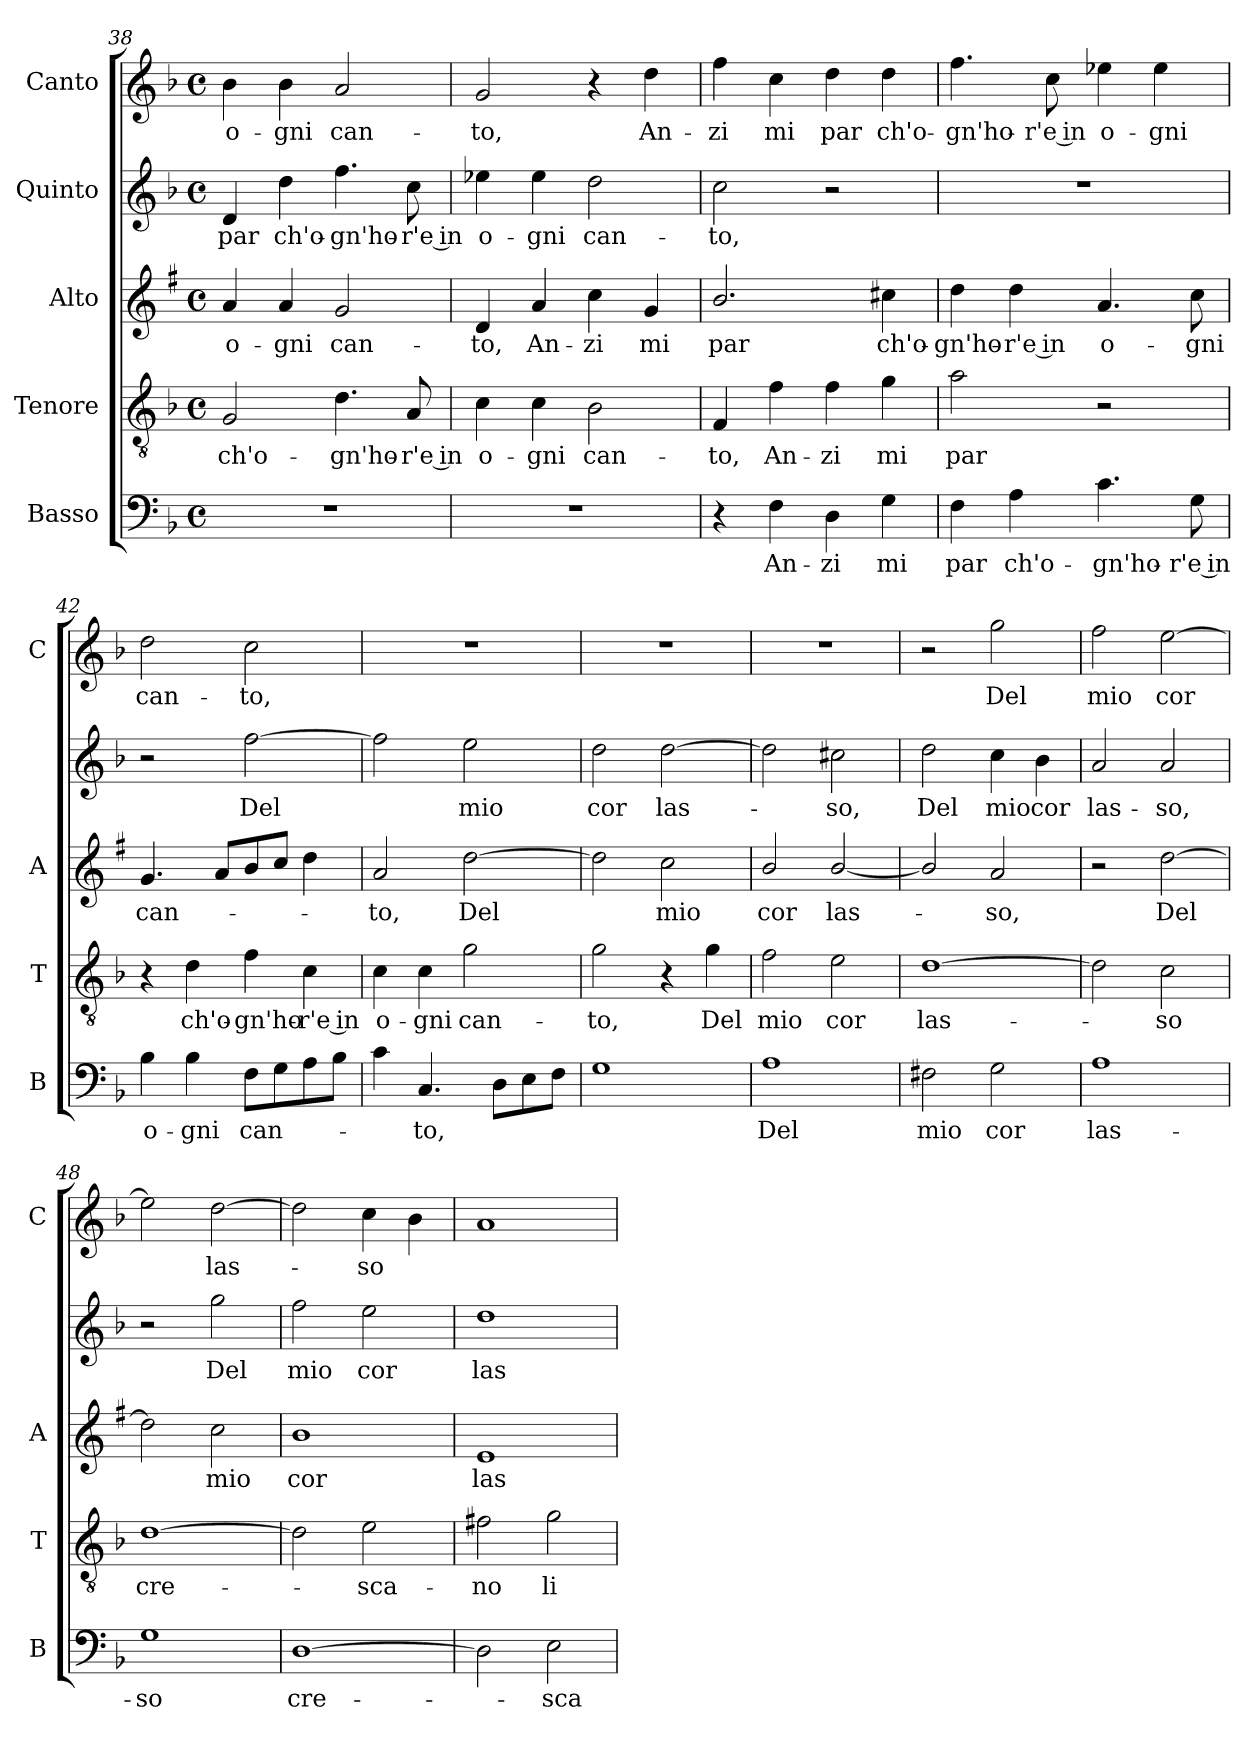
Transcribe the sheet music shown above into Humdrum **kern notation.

**kern	**text	**kern	**text	**kern	**text	**kern	**text	**kern	**text
*part5	*part5	*part4	*part4	*part3	*part3	*part2	*part2	*part1	*part1
*staff5	*staff5	*staff4	*staff4	*staff3	*staff3	*staff2	*staff2	*staff1	*staff1
*I"Basso	*	*I"Tenore	*	*I"Alto	*	*I"Quinto	*	*I"Canto	*
*I'B	*	*I'T	*	*I'A	*	*	*	*I'C	*
*clefF4	*	*clefGv2	*	*clefG2	*	*clefG2	*	*clefG2	*
*	*	*	*	*ITrd1c2	*	*	*	*	*
*k[b-]	*	*k[b-]	*	*k[b-]	*	*k[b-]	*	*k[b-]	*
*F:	*	*F:	*	*F:	*	*F:	*	*F:	*
*M4/4	*	*M4/4	*	*M4/4	*	*M4/4	*	*M4/4	*
*met(c)	*	*met(c)	*	*met(c)	*	*met(c)	*	*met(c)	*
=38	=38	=38	=38	=38	=38	=38	=38	=38	=38
!	!	!	!LO:LY:b	!	!LO:LY:b	!	!LO:LY:b	!	!LO:LY:b
1r	.	2G/	ch'o-	4g/	o-	4d/	par	4b-\	o-
!	!	!	!	!	!LO:LY:b	!	!LO:LY:b	!	!LO:LY:b
.	.	.	.	4g/	-gni	4dd\	ch'o-	4b-\	-gni
!	!	!	!LO:LY:b	!	!LO:LY:b	!	!LO:LY:b	!	!LO:LY:b
.	.	4.d\	-gn'ho-	2f/	can-	4.ff\	-gn'ho-	2a/	can-
!	!	!	!LO:LY:b	!	!	!	!LO:LY:b	!	!
.	.	8A/	-r'e in	.	.	8cc\	-r'e in	.	.
=39	=39	=39	=39	=39	=39	=39	=39	=39	=39
!	!	!	!LO:LY:b	!	!LO:LY:b	!	!LO:LY:b	!	!LO:LY:b
1r	.	4c\	o-	4c/	-to,	4ee-X\	o-	2g/	-to,
!	!	!	!LO:LY:b	!	!LO:LY:b	!	!LO:LY:b	!	!
.	.	4c\	-gni	4g/	An-	4ee-\	-gni	.	.
!	!	!	!LO:LY:b	!	!LO:LY:b	!	!LO:LY:b	!	!
.	.	2B-\	can-	4b-\	-zi	2dd\	can-	4r	.
!	!	!	!	!	!LO:LY:b	!	!	!	!LO:LY:b
.	.	.	.	4f/	mi	.	.	4dd\	An-
=40	=40	=40	=40	=40	=40	=40	=40	=40	=40
!	!	!	!LO:LY:b	!	!LO:LY:b	!	!LO:LY:b	!	!LO:LY:b
4r	.	4F/	-to,	2.a/	par	2cc\	-to,	4ff\	-zi
!	!LO:LY:b	!	!LO:LY:b	!	!	!	!	!	!LO:LY:b
4F\	An-	4f\	An-	.	.	.	.	4cc\	mi
!	!LO:LY:b	!	!LO:LY:b	!	!	!	!	!	!LO:LY:b
4D\	-zi	4f\	-zi	.	.	2r	.	4dd\	par
!	!LO:LY:b	!	!LO:LY:b	!	!LO:LY:b	!	!	!	!LO:LY:b
4G\	mi	4g\	mi	4bn\	ch'o-	.	.	4dd\	ch'o-
=41	=41	=41	=41	=41	=41	=41	=41	=41	=41
!	!LO:LY:b	!	!LO:LY:b	!	!LO:LY:b	!	!	!	!LO:LY:b
4F\	par	2a\	par	4cc\	-gn'ho-	1r	.	4.ff\	-gn'ho-
!	!LO:LY:b	!	!	!	!LO:LY:b	!	!	!	!
4A\	ch'o-	.	.	4cc\	-r'e in	.	.	.	.
!	!	!	!	!	!	!	!	!	!LO:LY:b
.	.	.	.	.	.	.	.	8cc\	-r'e in
!	!LO:LY:b	!	!	!	!LO:LY:b	!	!	!	!LO:LY:b
4.c\	-gn'ho-	2r	.	4.g/	o-	.	.	4ee-X\	o-
!	!	!	!	!	!	!	!	!	!LO:LY:b
.	.	.	.	.	.	.	.	4ee-\	-gni
!	!LO:LY:b	!	!	!	!LO:LY:b	!	!	!	!
8G\	-r'e in	.	.	8b-\	-gni	.	.	.	.
=42	=42	=42	=42	=42	=42	=42	=42	=42	=42
!	!LO:LY:b	!	!	!	!LO:LY:b	!	!	!	!LO:LY:b
4B-\	o-	4r	.	4.f/	can-	2r	.	2dd\	can-
!	!LO:LY:b	!	!LO:LY:b	!	!	!	!	!	!
4B-\	-gni	4d\	ch'o-	.	.	.	.	.	.
.	.	.	.	8g/L	.	.	.	.	.
!	!LO:LY:b	!	!LO:LY:b	!	!	!	!LO:LY:b	!	!LO:LY:b
8F\L	can-	4f\	-gn'ho-	8a/	.	[2ff\	Del	2cc\	-to,
8G\	.	.	.	8b-/J	.	.	.	.	.
!	!	!	!LO:LY:b	!	!	!	!	!	!
8A\	.	4c\	-r'e in	4cc\	.	.	.	.	.
8B-\J	.	.	.	.	.	.	.	.	.
!!LO:LB:g=z
=43	=43	=43	=43	=43	=43	=43	=43	=43	=43
!	!	!	!LO:LY:b	!	!LO:LY:b	!	!	!	!
4c\	.	4c\	o-	2g/	-to,	2ff\]	.	1r	.
!	!LO:LY:b	!	!LO:LY:b	!	!	!	!	!	!
4.C/	-to,	4c\	-gni	.	.	.	.	.	.
!	!	!	!LO:LY:b	!	!LO:LY:b	!	!LO:LY:b	!	!
.	.	2g\	can-	[2cc\	Del	2ee\	mio	.	.
8D\L	.	.	.	.	.	.	.	.	.
8E\	.	.	.	.	.	.	.	.	.
8F\J	.	.	.	.	.	.	.	.	.
=44	=44	=44	=44	=44	=44	=44	=44	=44	=44
!	!	!	!LO:LY:b	!	!	!	!LO:LY:b	!	!
1G	.	2g\	-to,	2cc\]	.	2dd\	cor	1r	.
!	!	!	!	!	!LO:LY:b	!	!LO:LY:b	!	!
.	.	4r	.	2b-\	mio	[2dd\	las-	.	.
!	!	!	!LO:LY:b	!	!	!	!	!	!
.	.	4g\	Del	.	.	.	.	.	.
=45	=45	=45	=45	=45	=45	=45	=45	=45	=45
!	!LO:LY:b	!	!LO:LY:b	!	!LO:LY:b	!	!	!	!
1A	Del	2f\	mio	2a/	cor	2dd\]	.	1r	.
!	!	!	!LO:LY:b	!	!LO:LY:b	!	!LO:LY:b	!	!
.	.	2e\	cor	[2a/	las-	2cc#X\	-so,	.	.
=46	=46	=46	=46	=46	=46	=46	=46	=46	=46
!	!LO:LY:b	!	!LO:LY:b	!	!	!	!LO:LY:b	!	!
2F#X\	mio	[1d	las-	2a/]	.	2dd\	Del	2r	.
!	!LO:LY:b	!	!	!	!LO:LY:b	!	!LO:LY:b	!	!LO:LY:b
2G\	cor	.	.	2g/	-so,	4cc\	mio	2gg\	Del
!	!	!	!	!	!	!	!LO:LY:b	!	!
.	.	.	.	.	.	4b-\	cor	.	.
=47	=47	=47	=47	=47	=47	=47	=47	=47	=47
!	!LO:LY:b	!	!	!	!	!	!LO:LY:b	!	!LO:LY:b
1A	las-	2d\]	.	2r	.	2a/	las-	2ff\	mio
!	!	!	!LO:LY:b	!	!LO:LY:b	!	!LO:LY:b	!	!LO:LY:b
.	.	2c\	-so	[2cc\	Del	2a/	-so,	[2ee\	cor
=48	=48	=48	=48	=48	=48	=48	=48	=48	=48
!	!LO:LY:b	!	!LO:LY:b	!	!	!	!	!	!
1G	-so	[1d	cre-	2cc\]	.	2r	.	2ee\]	.
!	!	!	!	!	!LO:LY:b	!	!LO:LY:b	!	!LO:LY:b
.	.	.	.	2b-\	mio	2gg\	Del	[2dd\	las-
=49	=49	=49	=49	=49	=49	=49	=49	=49	=49
!	!LO:LY:b	!	!	!	!LO:LY:b	!	!LO:LY:b	!	!
[1D	cre-	2d\]	.	1a	cor	2ff\	mio	2dd\]	.
!	!	!	!LO:LY:b	!	!	!	!LO:LY:b	!	!LO:LY:b
.	.	2e\	-sca-	.	.	2ee\	cor	4cc\	-so
.	.	.	.	.	.	.	.	4b-\	.
=50	=50	=50	=50	=50	=50	=50	=50	=50	=50
!	!	!	!LO:LY:b	!	!LO:LY:b	!	!LO:LY:b	!	!
2D\]	.	2f#X\	-no	1d	las-	1dd	las-	1a	.
!	!LO:LY:b	!	!LO:LY:b	!	!	!	!	!	!
2E\	-sca-	2g\	li	.	.	.	.	.	.
=	=	=	=	=	=	=	=	=	=
*-	*-	*-	*-	*-	*-	*-	*-	*-	*-
